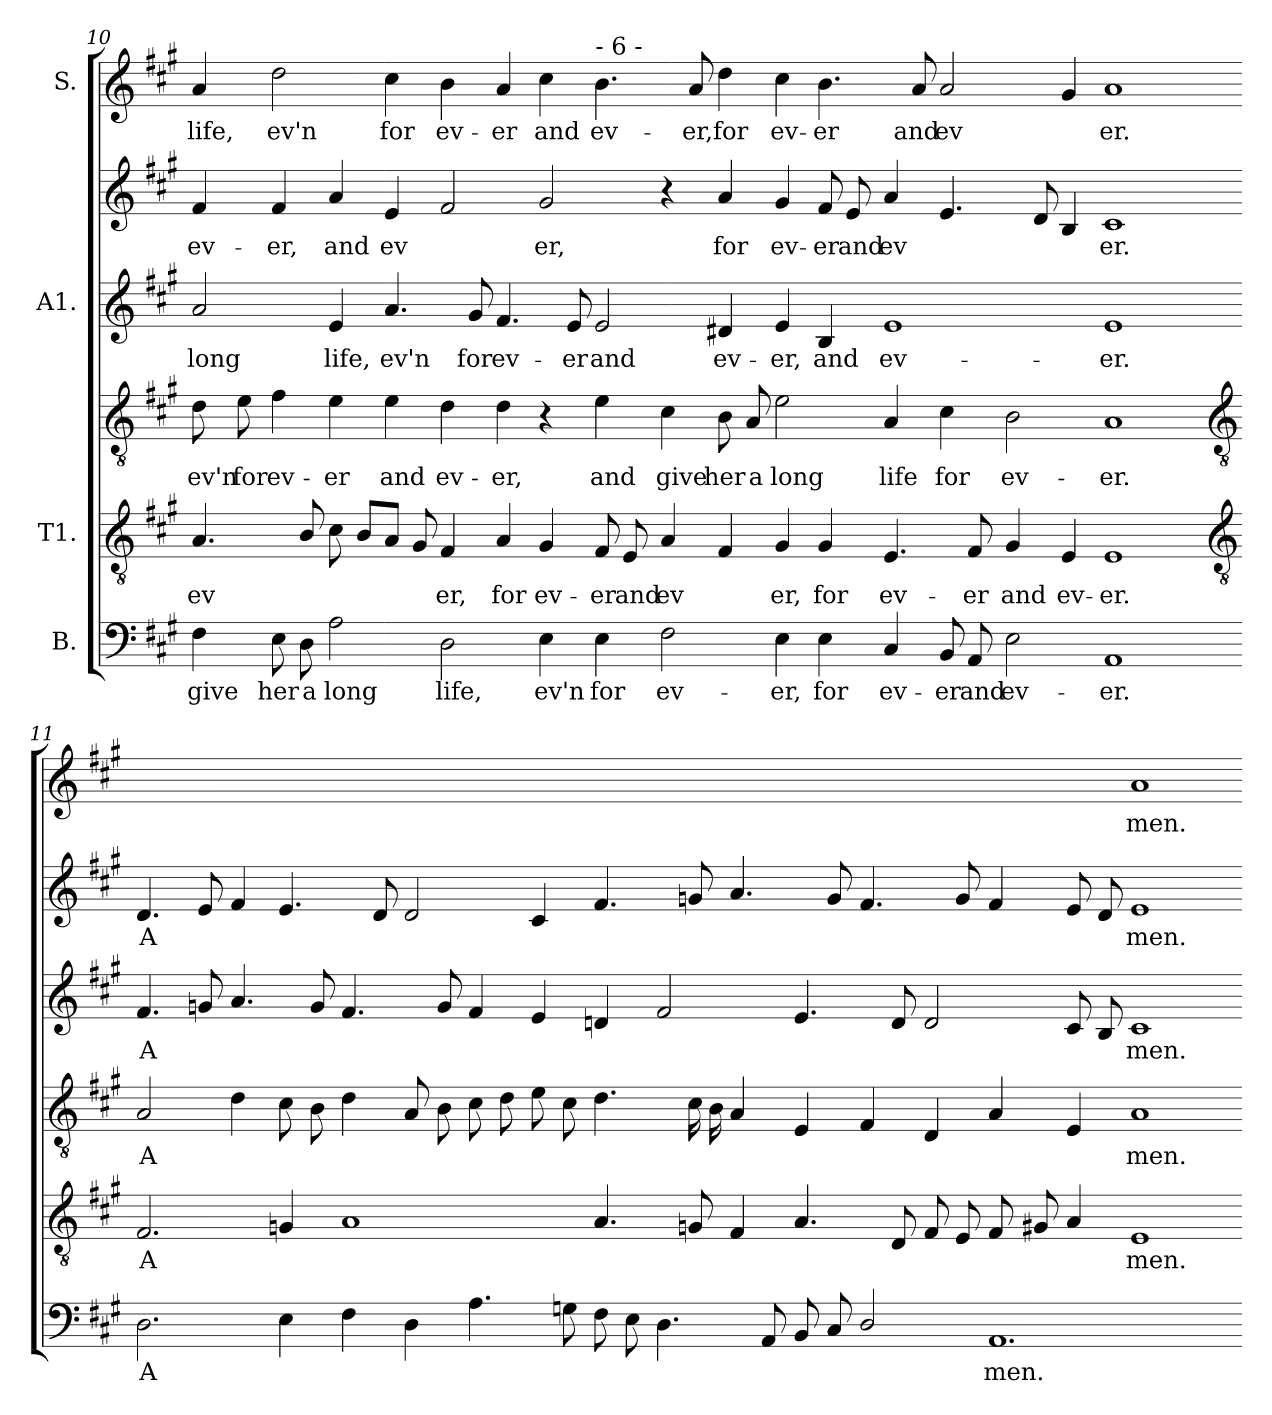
**kern	**text	**kern	**text	**kern	**text	**kern	**text	**kern	**text	**kern	**text
*part4	*part4	*part3	*part3	*part3	*part3	*part2	*part2	*part2	*part2	*part1	*part1
*staff6	*staff6	*staff5	*staff5	*staff4	*staff4	*staff3	*staff3	*staff2	*staff2	*staff1	*staff1
*I"B.	*	*I"T1.	*	*	*	*I"A1.	*	*	*	*I"S.	*
!!LO:LB:g=z
*clefF4	*	*clefGv2	*	*clefGv2	*	*clefG2	*	*clefG2	*	*clefG2	*
*k[f#c#g#]	*	*k[f#c#g#]	*	*k[f#c#g#]	*	*k[f#c#g#]	*	*k[f#c#g#]	*	*k[f#c#g#]	*
*A:	*	*A:	*	*A:	*	*A:	*	*A:	*	*A:	*
=10	=10	=10	=10	=10	=10	=10	=10	=10	=10	=10	=10
!	!LO:LY:b	!	!LO:LY:b	!	!LO:LY:b	!	!LO:LY:b	!	!LO:LY:b	!	!LO:LY:b
4F#	give	4.A	ev	8d	ev'n	2a	long	4f#	ev-	4a	life,
!	!	!	!	!	!LO:LY:b	!	!	!	!	!	!
.	.	.	.	8e	for	.	.	.	.	.	.
!	!LO:LY:b	!	!	!	!LO:LY:b	!	!	!	!LO:LY:b	!	!LO:LY:b
8E	her	.	.	4f#	ev-	.	.	4f#	-er,	2dd	ev'n
!	!LO:LY:b	!	!	!	!	!	!	!	!	!	!
8D	a	8B/	.	.	.	.	.	.	.	.	.
!	!LO:LY:b	!	!	!	!LO:LY:b	!	!LO:LY:b	!	!LO:LY:b	!	!
2A	long	8c#	.	4e	-er	4e	life,	4a	and	.	.
.	.	8BL	.	.	.	.	.	.	.	.	.
!	!	!	!	!	!LO:LY:b	!	!LO:LY:b	!	!LO:LY:b	!	!LO:LY:b
.	.	8AJ	.	4e	and	4.a	ev'n	4e	ev	4cc#	for
.	.	8G#	.	.	.	.	.	.	.	.	.
!	!LO:LY:b	!	!LO:LY:b	!	!LO:LY:b	!	!	!	!	!	!LO:LY:b
2D	life,	4F#	er,	4d	ev-	.	.	2f#	.	4b	ev-
!	!	!	!	!	!	!	!LO:LY:b	!	!	!	!
.	.	.	.	.	.	8g#	for	.	.	.	.
!	!	!	!LO:LY:b	!	!LO:LY:b	!	!LO:LY:b	!	!	!	!LO:LY:b
.	.	4A	for	4d	-er,	4.f#	ev-	.	.	4a	-er
!	!LO:LY:b	!	!LO:LY:b	!	!	!	!	!	!LO:LY:b	!	!LO:LY:b
4E	ev'n	4G#	ev-	4r	.	.	.	2g#	er,	4cc#	and
!	!	!	!	!	!	!	!LO:LY:b	!	!	!	!
.	.	.	.	.	.	8e	-er	.	.	.	.
!	!	!	!	!	!	!	!	!	!	!LO:TX:a:t=- 6 -	!
!	!LO:LY:b	!	!LO:LY:b	!	!LO:LY:b	!	!LO:LY:b	!	!	!	!LO:LY:b
4E	for	8F#	-er	4e	and	2e	and	.	.	4.b	ev-
!	!	!	!LO:LY:b	!	!	!	!	!	!	!	!
.	.	8E	and	.	.	.	.	.	.	.	.
!	!LO:LY:b	!	!LO:LY:b	!	!LO:LY:b	!	!	!	!	!	!
2F#	ev-	4A	ev	4c#	give	.	.	4r	.	.	.
!	!	!	!	!	!	!	!	!	!	!	!LO:LY:b
.	.	.	.	.	.	.	.	.	.	8a	-er,
!	!	!	!	!	!LO:LY:b	!	!LO:LY:b	!	!LO:LY:b	!	!LO:LY:b
.	.	4F#	.	8B	her	4d#X	ev-	4a	for	4dd	for
!	!	!	!	!	!LO:LY:b	!	!	!	!	!	!
.	.	.	.	8A	a	.	.	.	.	.	.
!	!LO:LY:b	!	!LO:LY:b	!	!LO:LY:b	!	!LO:LY:b	!	!LO:LY:b	!	!LO:LY:b
4E	-er,	4G#	er,	2e	long	4e	-er,	4g#	ev-	4cc#	ev-
!	!LO:LY:b	!	!LO:LY:b	!	!	!	!LO:LY:b	!	!LO:LY:b	!	!LO:LY:b
4E	for	4G#	for	.	.	4B	and	8f#	-er	4.b	-er
!	!	!	!	!	!	!	!	!	!LO:LY:b	!	!
.	.	.	.	.	.	.	.	8e	and	.	.
!	!LO:LY:b	!	!LO:LY:b	!	!LO:LY:b	!	!LO:LY:b	!	!LO:LY:b	!	!
4C#	ev-	4.E	ev-	4A	life	1e	ev-	4a	ev	.	.
!	!	!	!	!	!	!	!	!	!	!	!LO:LY:b
.	.	.	.	.	.	.	.	.	.	8a	and
!	!LO:LY:b	!	!	!	!LO:LY:b	!	!	!	!	!	!LO:LY:b
8BB	-er	.	.	4c#	for	.	.	4.e	.	2a	ev
!	!LO:LY:b	!	!LO:LY:b	!	!	!	!	!	!	!	!
8AA	and	8F#	-er	.	.	.	.	.	.	.	.
!	!LO:LY:b	!	!LO:LY:b	!	!LO:LY:b	!	!	!	!	!	!
2E	ev-	4G#	and	2B	ev-	.	.	.	.	.	.
.	.	.	.	.	.	.	.	8d	.	.	.
!	!	!	!LO:LY:b	!	!	!	!	!	!	!	!
.	.	4E	ev-	.	.	.	.	4B	.	4g#	.
!	!LO:LY:b	!	!LO:LY:b	!	!LO:LY:b	!	!LO:LY:b	!	!LO:LY:b	!	!LO:LY:b
1AA	-er.	1E	-er.	1A	-er.	1e	-er.	1c#	er.	1a	er.
!!LO:LB:g=z
=11-	=11-	=11-	=11-	=11-	=11-	=11-	=11-	=11-	=11-	=11-	=11-
*	*	*clefGv2	*	*clefGv2	*	*	*	*	*	*	*
!	!LO:LY:b	!	!LO:LY:b	!	!LO:LY:b	!	!LO:LY:b	!	!LO:LY:b	!	!LO:LY:b
2.D	A	2.F#	A	2A	A	4.f#	A	4.d	A	0ayy	A-
.	.	.	.	.	.	8gn	.	8e	.	.	.
.	.	.	.	4d	.	4.a	.	4f#	.	.	.
4E	.	4Gn	.	8c#	.	.	.	4.e	.	.	.
.	.	.	.	8B	.	8g	.	.	.	.	.
4F#	.	1A	.	4d	.	4.f#	.	.	.	.	.
.	.	.	.	.	.	.	.	8d	.	.	.
4D	.	.	.	8A	.	.	.	2d	.	.	.
.	.	.	.	8B	.	8g	.	.	.	.	.
4.A	.	.	.	8c#	.	4f#	.	.	.	.	.
.	.	.	.	8d	.	.	.	.	.	.	.
.	.	.	.	8e	.	4e	.	4c#	.	.	.
8Gn	.	.	.	8c#	.	.	.	.	.	.	.
8F#	.	4.A	.	4.d	.	4d	.	4.f#	.	0ayy	.
8E	.	.	.	.	.	.	.	.	.	.	.
4.D	.	.	.	.	.	2f#	.	.	.	.	.
.	.	8Gn	.	16c#	.	.	.	8gn	.	.	.
.	.	.	.	16B	.	.	.	.	.	.	.
.	.	4F#	.	4A	.	.	.	4.a	.	.	.
8AA	.	.	.	.	.	.	.	.	.	.	.
8BB	.	4.A	.	4E	.	4.e	.	.	.	.	.
8C#	.	.	.	.	.	.	.	8g	.	.	.
2D/	.	.	.	4F#	.	.	.	4.f#	.	.	.
.	.	8D	.	.	.	8d	.	.	.	.	.
.	.	8F#	.	4D	.	2d	.	.	.	.	.
.	.	8E	.	.	.	.	.	8g	.	.	.
!	!LO:LY:b	!	!	!	!	!	!	!	!	!	!
1.AA	men.	8F#	.	4A	.	.	.	4f#	.	.	.
.	.	8G#X	.	.	.	.	.	.	.	.	.
.	.	4A	.	4E	.	8c#	.	8e	.	.	.
.	.	.	.	.	.	8B	.	8d	.	.	.
!	!	!	!LO:LY:b	!	!LO:LY:b	!	!LO:LY:b	!	!LO:LY:b	!	!LO:LY:b
.	.	1E	men.	1A	men.	1c#	men.	1e	men.	1a	-men.
=-	=-	=-	=-	=-	=-	=-	=-	=-	=-	=-	=-
*-	*-	*-	*-	*-	*-	*-	*-	*-	*-	*-	*-
